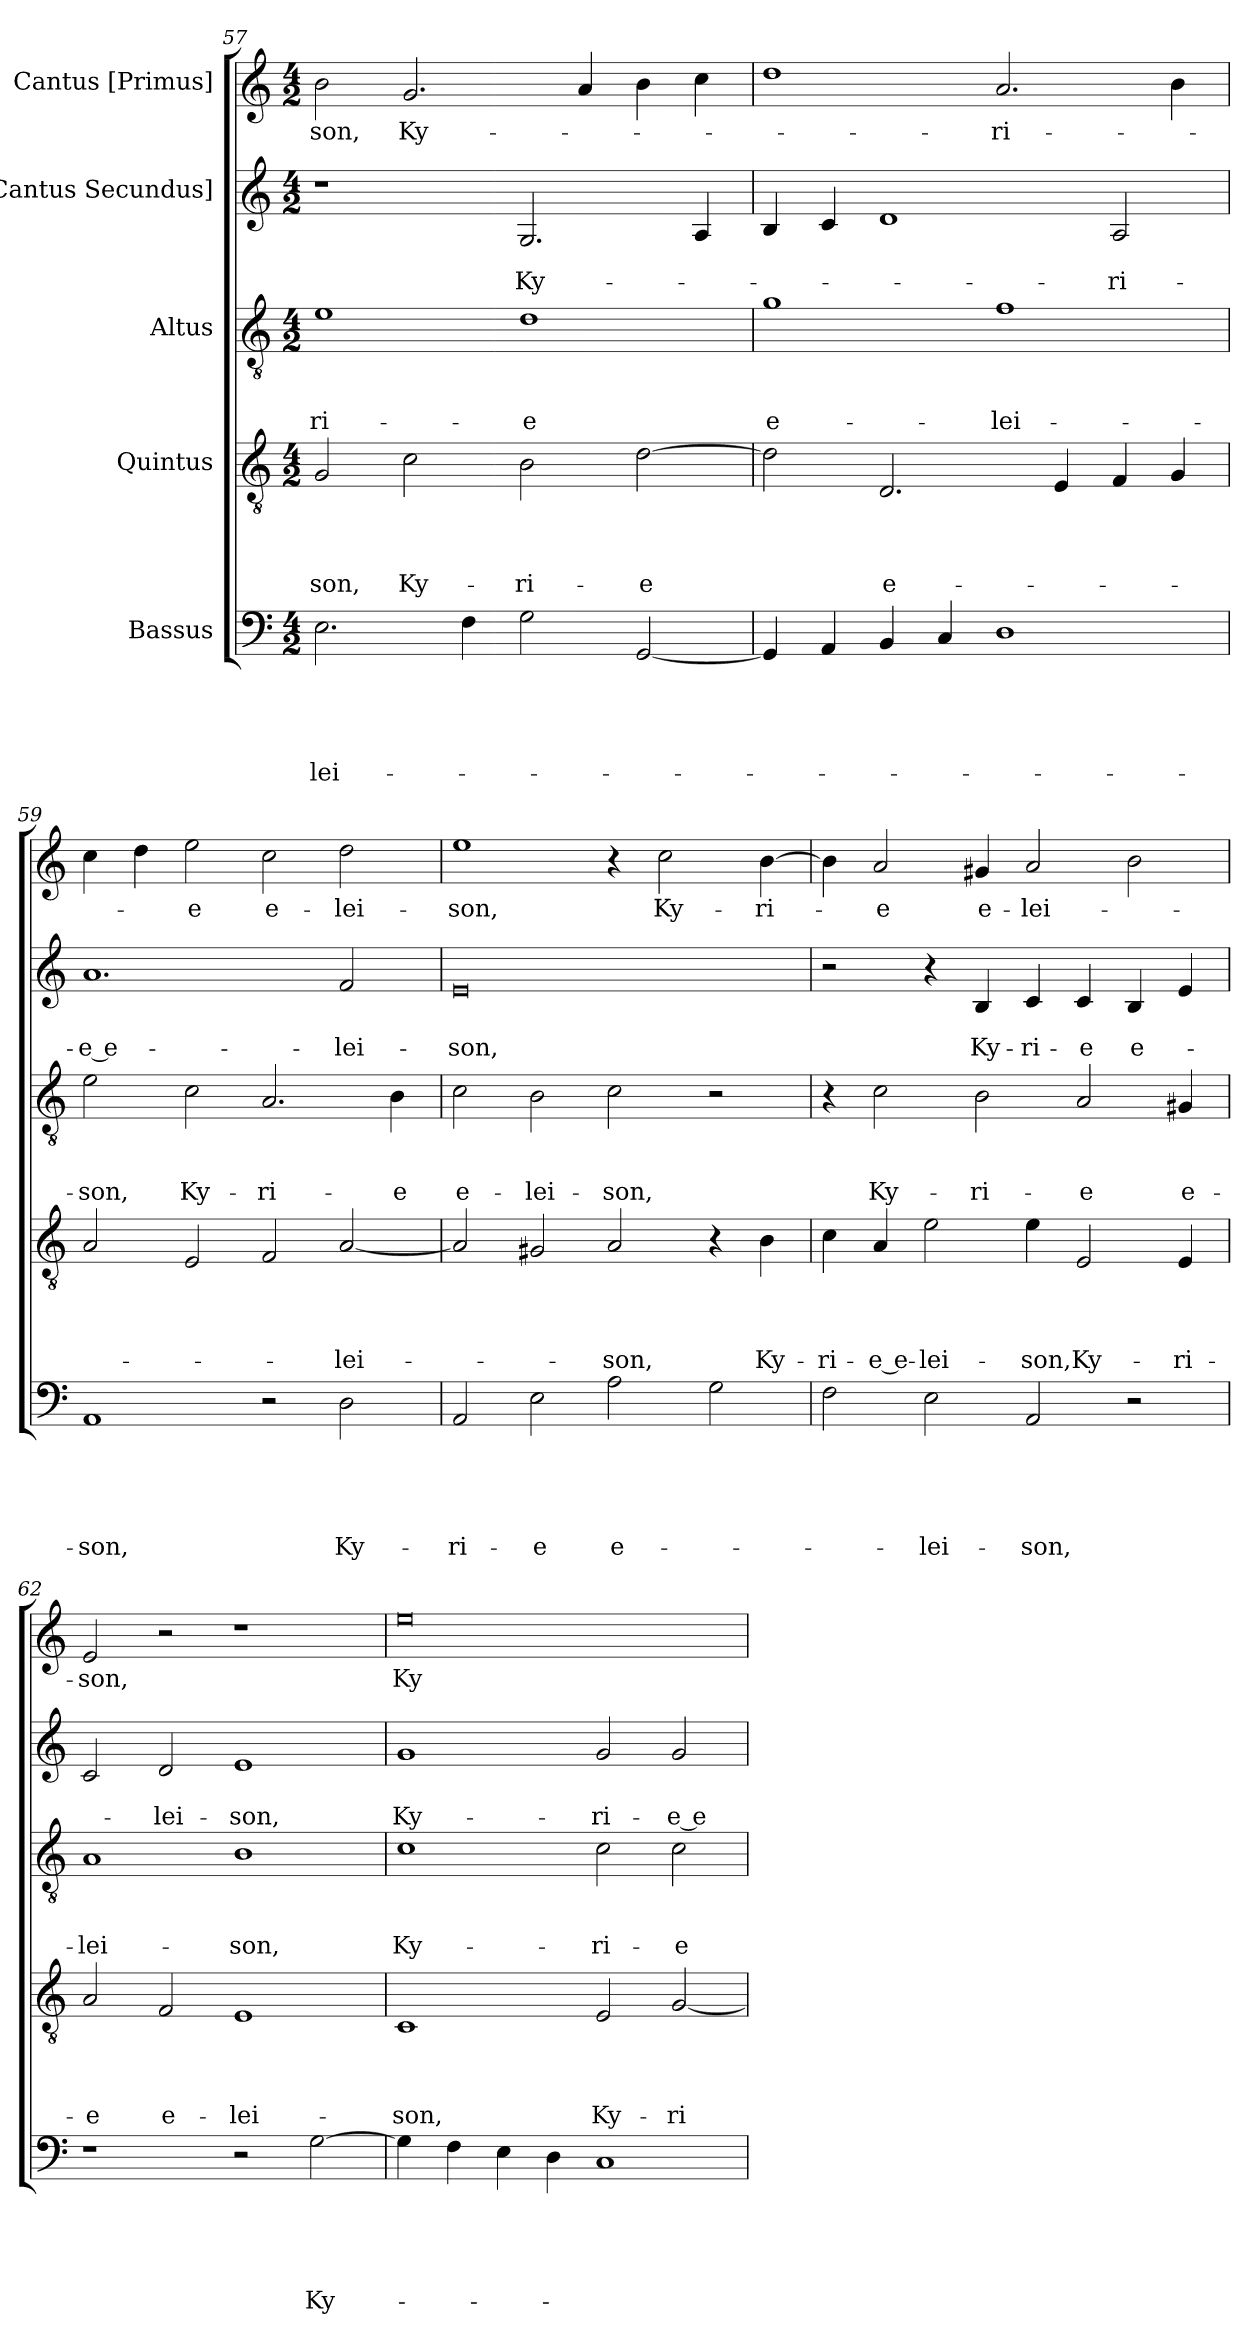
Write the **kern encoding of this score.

**kern	**text	**text	**text	**text	**text	**kern	**text	**text	**text	**text	**kern	**text	**text	**text	**kern	**text	**text	**kern	**text
*part5	*part5	*part5	*part5	*part5	*part5	*part4	*part4	*part4	*part4	*part4	*part3	*part3	*part3	*part3	*part2	*part2	*part2	*part1	*part1
*staff5	*staff5	*staff5	*staff5	*staff5	*staff5	*staff4	*staff4	*staff4	*staff4	*staff4	*staff3	*staff3	*staff3	*staff3	*staff2	*staff2	*staff2	*staff1	*staff1
*I"Bassus	*	*	*	*	*	*I"Quintus	*	*	*	*	*I"Altus	*	*	*	*I"[Cantus Secundus]	*	*	*I"Cantus [Primus]	*
*clefF4	*	*	*	*	*	*clefGv2	*	*	*	*	*clefGv2	*	*	*	*clefG2	*	*	*clefG2	*
*k[]	*	*	*	*	*	*k[]	*	*	*	*	*k[]	*	*	*	*k[]	*	*	*k[]	*
*M4/2	*	*	*	*	*	*M4/2	*	*	*	*	*M4/2	*	*	*	*M4/2	*	*	*M4/2	*
=57	=57	=57	=57	=57	=57	=57	=57	=57	=57	=57	=57	=57	=57	=57	=57	=57	=57	=57	=57
2.E\	.	.	.	.	-lei-	2G/	.	.	.	-son,	1e\	.	.	-ri-	1r	.	.	2b\	-son,
.	.	.	.	.	.	2c\	.	.	.	Ky-	.	.	.	.	.	.	.	2.g/	Ky-
4F\	.	.	.	.	.	.	.	.	.	.	.	.	.	.	.	.	.	.	.
2G\	.	.	.	.	.	2B\	.	.	.	-ri-	1d\	.	.	-e	2.G/	.	Ky-	.	.
.	.	.	.	.	.	.	.	.	.	.	.	.	.	.	.	.	.	4a/	.
[2GG/	.	.	.	.	.	[2d\	.	.	.	-e	.	.	.	.	.	.	.	4b\	.
.	.	.	.	.	.	.	.	.	.	.	.	.	.	.	4A/	.	.	4cc\	.
=58	=58	=58	=58	=58	=58	=58	=58	=58	=58	=58	=58	=58	=58	=58	=58	=58	=58	=58	=58
4GG/]	.	.	.	.	.	2d\]	.	.	.	.	1g\	.	.	e-	4B/	.	.	1dd\	.
4AA/	.	.	.	.	.	.	.	.	.	.	.	.	.	.	4c/	.	.	.	.
4BB/	.	.	.	.	.	2.D/	.	.	.	e-	.	.	.	.	1d/	.	.	.	.
4C/	.	.	.	.	.	.	.	.	.	.	.	.	.	.	.	.	.	.	.
1D\	.	.	.	.	.	.	.	.	.	.	1f\	.	.	-lei-	.	.	.	2.a/	-ri-
.	.	.	.	.	.	4E/	.	.	.	.	.	.	.	.	.	.	.	.	.
.	.	.	.	.	.	4F/	.	.	.	.	.	.	.	.	2A/	.	-ri-	.	.
.	.	.	.	.	.	4G/	.	.	.	.	.	.	.	.	.	.	.	4b\	.
=59	=59	=59	=59	=59	=59	=59	=59	=59	=59	=59	=59	=59	=59	=59	=59	=59	=59	=59	=59
1AA/	.	.	.	.	-son,	2A/	.	.	.	.	2e\	.	.	-son,	1.a/	.	-e e-	4cc\	.
.	.	.	.	.	.	.	.	.	.	.	.	.	.	.	.	.	.	4dd\	.
.	.	.	.	.	.	2E/	.	.	.	.	2c\	.	.	Ky-	.	.	.	2ee\	-e
2r	.	.	.	.	.	2F/	.	.	.	.	2.A/	.	.	-ri-	.	.	.	2cc\	e-
2D\	.	.	.	.	Ky-	[2A/	.	.	.	-lei-	.	.	.	.	2f/	.	-lei-	2dd\	-lei-
.	.	.	.	.	.	.	.	.	.	.	4B\	.	.	-e	.	.	.	.	.
=60	=60	=60	=60	=60	=60	=60	=60	=60	=60	=60	=60	=60	=60	=60	=60	=60	=60	=60	=60
2AA/	.	.	.	.	-ri-	2A/]	.	.	.	.	2c\	.	.	e-	0e/	.	-son,	1ee\	-son,
2E\	.	.	.	.	-e	2G#X/	.	.	.	.	2B\	.	.	-lei-	.	.	.	.	.
2A\	.	.	.	.	e-	2A/	.	.	.	-son,	2c\	.	.	-son,	.	.	.	4r	.
.	.	.	.	.	.	.	.	.	.	.	.	.	.	.	.	.	.	2cc\	Ky-
2G\	.	.	.	.	.	4r	.	.	.	.	2r	.	.	.	.	.	.	.	.
.	.	.	.	.	.	4B\	.	.	.	Ky-	.	.	.	.	.	.	.	[4b\	-ri-
=61	=61	=61	=61	=61	=61	=61	=61	=61	=61	=61	=61	=61	=61	=61	=61	=61	=61	=61	=61
2F\	.	.	.	.	.	4c\	.	.	.	-ri-	4r	.	.	.	2r	.	.	4b\]	.
.	.	.	.	.	.	4A/	.	.	.	-e e-	2c\	.	.	Ky-	.	.	.	2a/	-e
2E\	.	.	.	.	-lei-	2e\	.	.	.	-lei-	.	.	.	.	4r	.	.	.	.
.	.	.	.	.	.	.	.	.	.	.	2B\	.	.	-ri-	4B/	.	Ky-	4g#X/	e-
2AA/	.	.	.	.	-son,	4e\	.	.	.	-son,	.	.	.	.	4c/	.	-ri-	2a/	-lei-
.	.	.	.	.	.	2E/	.	.	.	Ky-	2A/	.	.	-e	4c/	.	-e	.	.
2r	.	.	.	.	.	.	.	.	.	.	.	.	.	.	4B/	.	e-	2b\	.
.	.	.	.	.	.	4E/	.	.	.	-ri-	4G#X/	.	.	e-	4e/	.	.	.	.
=62	=62	=62	=62	=62	=62	=62	=62	=62	=62	=62	=62	=62	=62	=62	=62	=62	=62	=62	=62
1r	.	.	.	.	.	2A/	.	.	.	-e	1A/	.	.	-lei-	2c/	.	.	2e/	-son,
.	.	.	.	.	.	2F/	.	.	.	e-	.	.	.	.	2d/	.	-lei-	2r	.
2r	.	.	.	.	.	1E/	.	.	.	-lei-	1B\	.	.	-son,	1e/	.	-son,	1r	.
[2G\	.	.	.	.	Ky-	.	.	.	.	.	.	.	.	.	.	.	.	.	.
=63	=63	=63	=63	=63	=63	=63	=63	=63	=63	=63	=63	=63	=63	=63	=63	=63	=63	=63	=63
4G\]	.	.	.	.	.	1C/	.	.	.	-son,	1c\	.	.	Ky-	1g/	.	Ky-	0ee\	Ky-
4F\	.	.	.	.	.	.	.	.	.	.	.	.	.	.	.	.	.	.	.
4E\	.	.	.	.	.	.	.	.	.	.	.	.	.	.	.	.	.	.	.
4D\	.	.	.	.	.	.	.	.	.	.	.	.	.	.	.	.	.	.	.
1C/	.	.	.	.	.	2E/	.	.	.	Ky-	2c\	.	.	-ri-	2g/	.	-ri-	.	.
.	.	.	.	.	.	[2G/	.	.	.	-ri-	2c\	.	.	-e	2g/	.	-e e-	.	.
=	=	=	=	=	=	=	=	=	=	=	=	=	=	=	=	=	=	=	=
*-	*-	*-	*-	*-	*-	*-	*-	*-	*-	*-	*-	*-	*-	*-	*-	*-	*-	*-	*-
